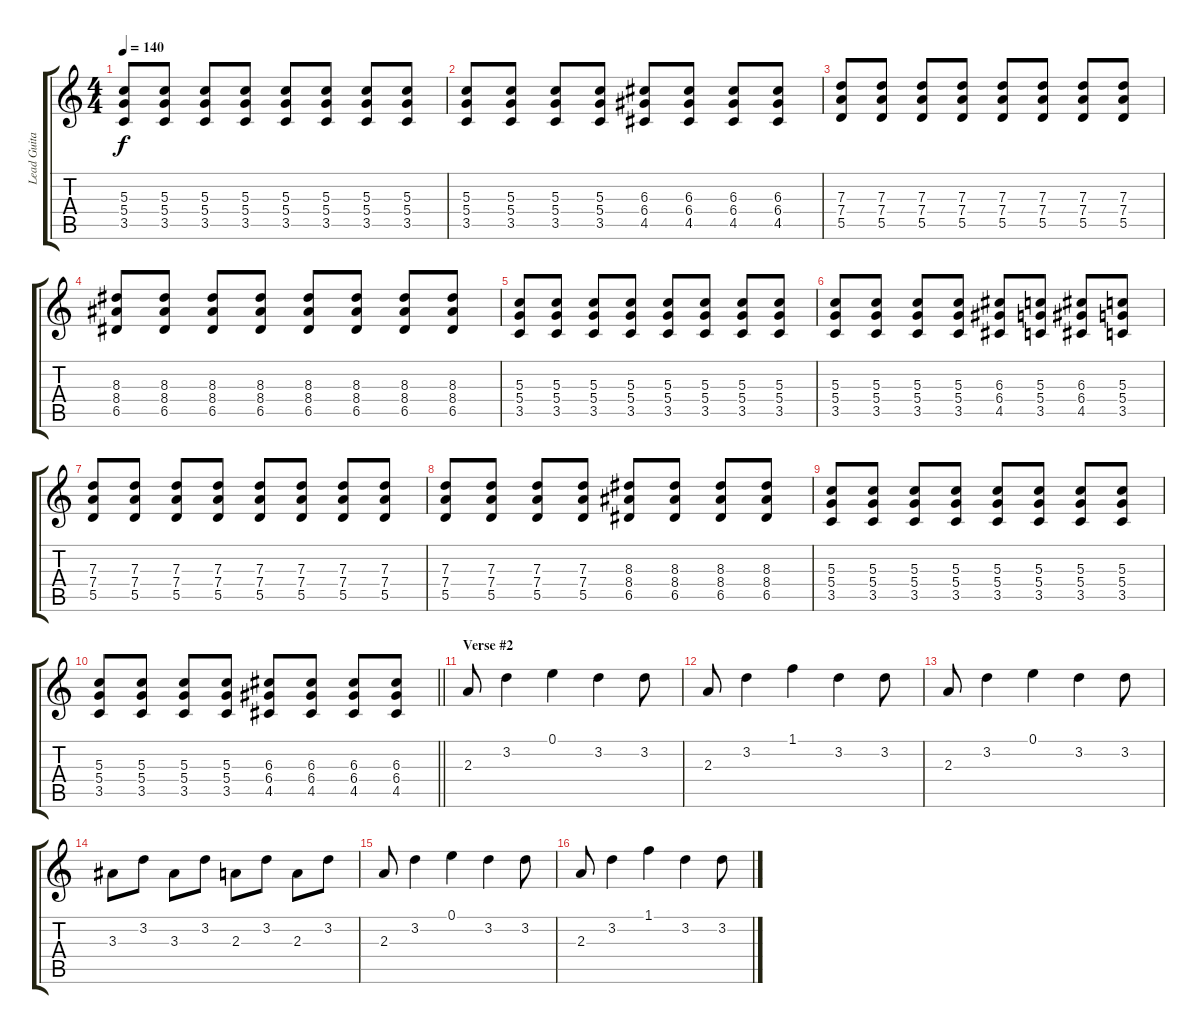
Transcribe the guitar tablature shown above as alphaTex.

\track ("Lead Guitar" "Lead Guita") {instrument overdrivenguitar}
\staff {score tabs}
\tuning (E4 B3 G3 D3 A2 E2) {hide}
\ts (4 4)
\tempo 140
\clef g2
\ks c
(5.3 5.4 3.5).8{dy f} (5.3 5.4 3.5).8 (5.3 5.4 3.5).8 (5.3 5.4 3.5).8 (5.3 5.4 3.5).8 (5.3 5.4 3.5).8 (5.3 5.4 3.5).8 (5.3 5.4 3.5).8 |
(5.3 5.4 3.5).8 (5.3 5.4 3.5).8 (5.3 5.4 3.5).8 (5.3 5.4 3.5).8 (6.3 6.4 4.5).8 (6.3 6.4 4.5).8 (6.3 6.4 4.5).8 (6.3 6.4 4.5).8 |
(7.3 7.4 5.5).8 (7.3 7.4 5.5).8 (7.3 7.4 5.5).8 (7.3 7.4 5.5).8 (7.3 7.4 5.5).8 (7.3 7.4 5.5).8 (7.3 7.4 5.5).8 (7.3 7.4 5.5).8 |
(8.3 8.4 6.5).8 (8.3 8.4 6.5).8 (8.3 8.4 6.5).8 (8.3 8.4 6.5).8 (8.3 8.4 6.5).8 (8.3 8.4 6.5).8 (8.3 8.4 6.5).8 (8.3 8.4 6.5).8 |
(5.3 5.4 3.5).8 (5.3 5.4 3.5).8 (5.3 5.4 3.5).8 (5.3 5.4 3.5).8 (5.3 5.4 3.5).8 (5.3 5.4 3.5).8 (5.3 5.4 3.5).8 (5.3 5.4 3.5).8 |
(5.3 5.4 3.5).8 (5.3 5.4 3.5).8 (5.3 5.4 3.5).8 (5.3 5.4 3.5).8 (6.3 6.4 4.5).8 (5.3 5.4 3.5).8 (6.3 6.4 4.5).8 (5.3 5.4 3.5).8 |
(7.3 7.4 5.5).8 (7.3 7.4 5.5).8 (7.3 7.4 5.5).8 (7.3 7.4 5.5).8 (7.3 7.4 5.5).8 (7.3 7.4 5.5).8 (7.3 7.4 5.5).8 (7.3 7.4 5.5).8 |
(7.3 7.4 5.5).8 (7.3 7.4 5.5).8 (7.3 7.4 5.5).8 (7.3 7.4 5.5).8 (8.3 8.4 6.5).8 (8.3 8.4 6.5).8 (8.3 8.4 6.5).8 (8.3 8.4 6.5).8 |
(5.3 5.4 3.5).8 (5.3 5.4 3.5).8 (5.3 5.4 3.5).8 (5.3 5.4 3.5).8 (5.3 5.4 3.5).8 (5.3 5.4 3.5).8 (5.3 5.4 3.5).8 (5.3 5.4 3.5).8 |
\barLineRight lightlight
(5.3 5.4 3.5).8 (5.3 5.4 3.5).8 (5.3 5.4 3.5).8 (5.3 5.4 3.5).8 (6.3 6.4 4.5).8 (6.3 6.4 4.5).8 (6.3 6.4 4.5).8 (6.3 6.4 4.5).8 |
\section ("" "Verse #2")
2.3.8 3.2.4 0.1.4 3.2.4 3.2.8 |
2.3.8 3.2.4 1.1.4 3.2.4 3.2.8 |
2.3.8 3.2.4 0.1.4 3.2.4 3.2.8 |
3.3.8 3.2.8 3.3.8 3.2.8 2.3.8 3.2.8 2.3.8 3.2.8 |
2.3.8 3.2.4 0.1.4 3.2.4 3.2.8 |
2.3.8 3.2.4 1.1.4 3.2.4 3.2.8
